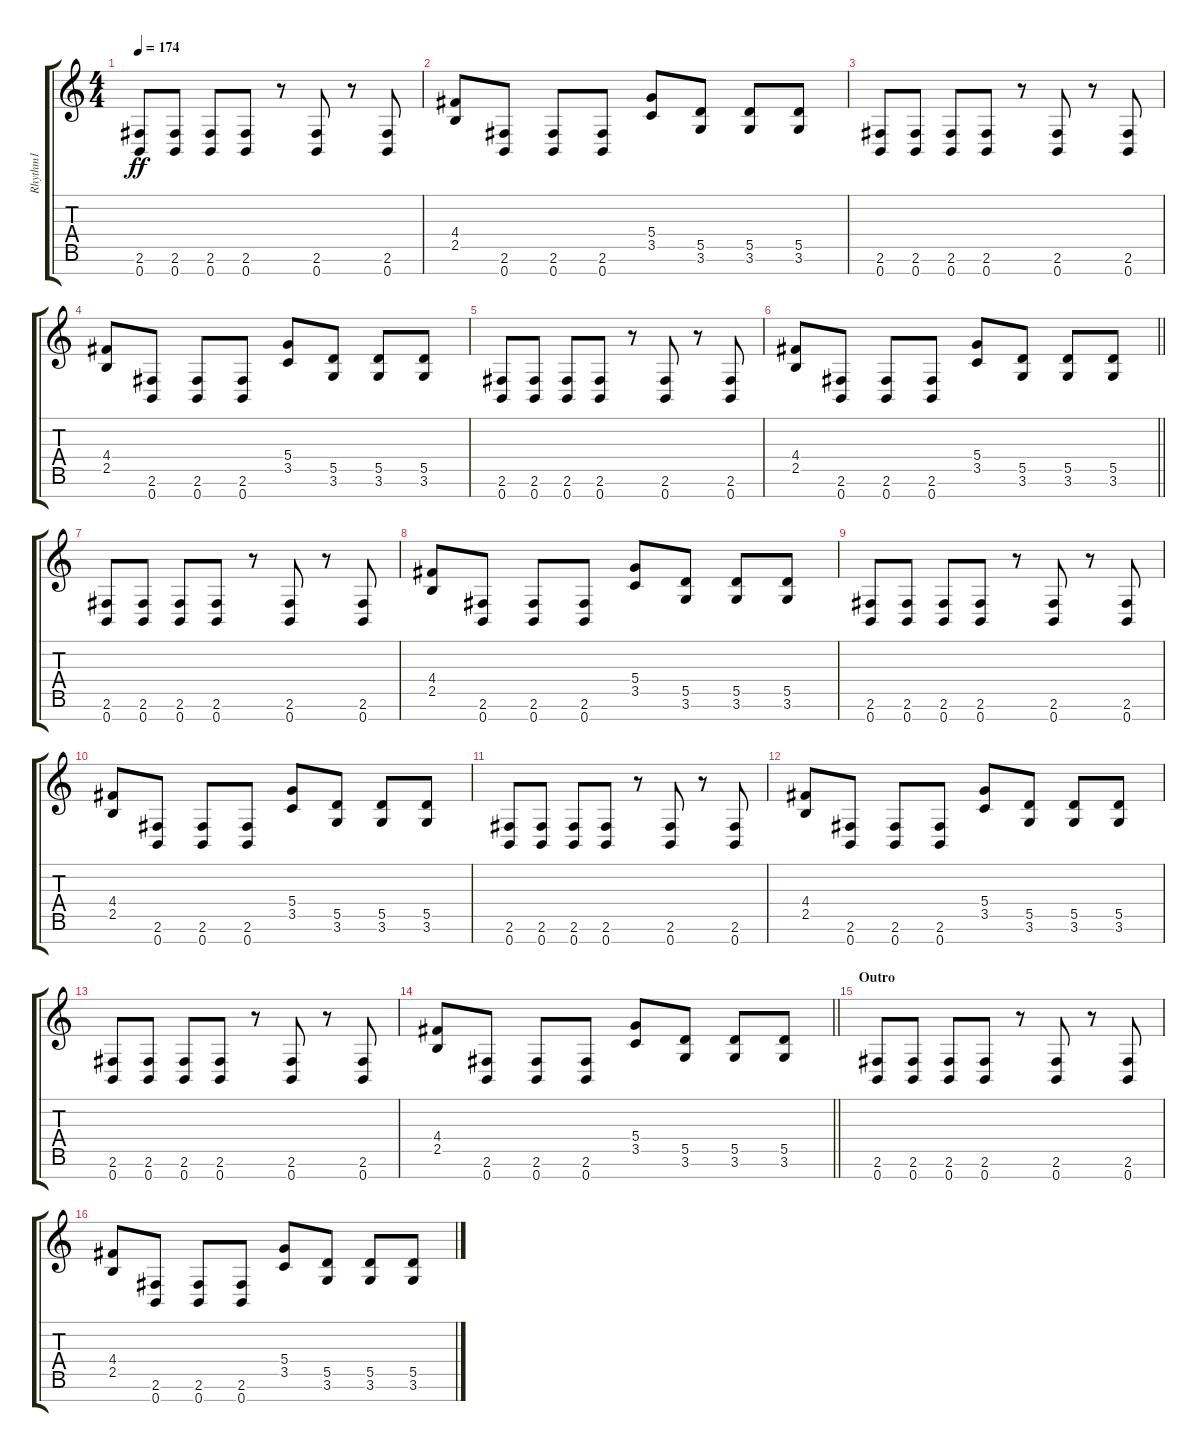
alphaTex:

\track ("Rhythm1" "Rhythm1") {instrument distortionguitar}
\staff {score tabs}
\tuning (E4 B3 G3 D3 A2 E2 B1) {hide}
\ts (4 4)
\tempo 174
\clef g2
\ks c
(2.6 0.7).8{dy ff} (2.6 0.7).8 (2.6 0.7).8 (2.6 0.7).8 r.8 (2.6 0.7).8 r.8 (2.6 0.7).8 |
(4.4 2.5).8 (2.6 0.7).8 (2.6 0.7).8 (2.6 0.7).8 (5.4 3.5).8 (5.5 3.6).8 (5.5 3.6).8 (5.5 3.6).8 |
(2.6 0.7).8 (2.6 0.7).8 (2.6 0.7).8 (2.6 0.7).8 r.8 (2.6 0.7).8 r.8 (2.6 0.7).8 |
(4.4 2.5).8 (2.6 0.7).8 (2.6 0.7).8 (2.6 0.7).8 (5.4 3.5).8 (5.5 3.6).8 (5.5 3.6).8 (5.5 3.6).8 |
(2.6 0.7).8 (2.6 0.7).8 (2.6 0.7).8 (2.6 0.7).8 r.8 (2.6 0.7).8 r.8 (2.6 0.7).8 |
\barLineRight lightlight
(4.4 2.5).8 (2.6 0.7).8 (2.6 0.7).8 (2.6 0.7).8 (5.4 3.5).8 (5.5 3.6).8 (5.5 3.6).8 (5.5 3.6).8 |
(2.6 0.7).8 (2.6 0.7).8 (2.6 0.7).8 (2.6 0.7).8 r.8 (2.6 0.7).8 r.8 (2.6 0.7).8 |
(4.4 2.5).8 (2.6 0.7).8 (2.6 0.7).8 (2.6 0.7).8 (5.4 3.5).8 (5.5 3.6).8 (5.5 3.6).8 (5.5 3.6).8 |
(2.6 0.7).8 (2.6 0.7).8 (2.6 0.7).8 (2.6 0.7).8 r.8 (2.6 0.7).8 r.8 (2.6 0.7).8 |
(4.4 2.5).8 (2.6 0.7).8 (2.6 0.7).8 (2.6 0.7).8 (5.4 3.5).8 (5.5 3.6).8 (5.5 3.6).8 (5.5 3.6).8 |
(2.6 0.7).8 (2.6 0.7).8 (2.6 0.7).8 (2.6 0.7).8 r.8 (2.6 0.7).8 r.8 (2.6 0.7).8 |
(4.4 2.5).8 (2.6 0.7).8 (2.6 0.7).8 (2.6 0.7).8 (5.4 3.5).8 (5.5 3.6).8 (5.5 3.6).8 (5.5 3.6).8 |
(2.6 0.7).8 (2.6 0.7).8 (2.6 0.7).8 (2.6 0.7).8 r.8 (2.6 0.7).8 r.8 (2.6 0.7).8 |
\barLineRight lightlight
(4.4 2.5).8 (2.6 0.7).8 (2.6 0.7).8 (2.6 0.7).8 (5.4 3.5).8 (5.5 3.6).8 (5.5 3.6).8 (5.5 3.6).8 |
\section ("" "Outro")
(2.6 0.7).8 (2.6 0.7).8 (2.6 0.7).8 (2.6 0.7).8 r.8 (2.6 0.7).8 r.8 (2.6 0.7).8 |
(4.4 2.5).8 (2.6 0.7).8 (2.6 0.7).8 (2.6 0.7).8 (5.4 3.5).8 (5.5 3.6).8 (5.5 3.6).8 (5.5 3.6).8
